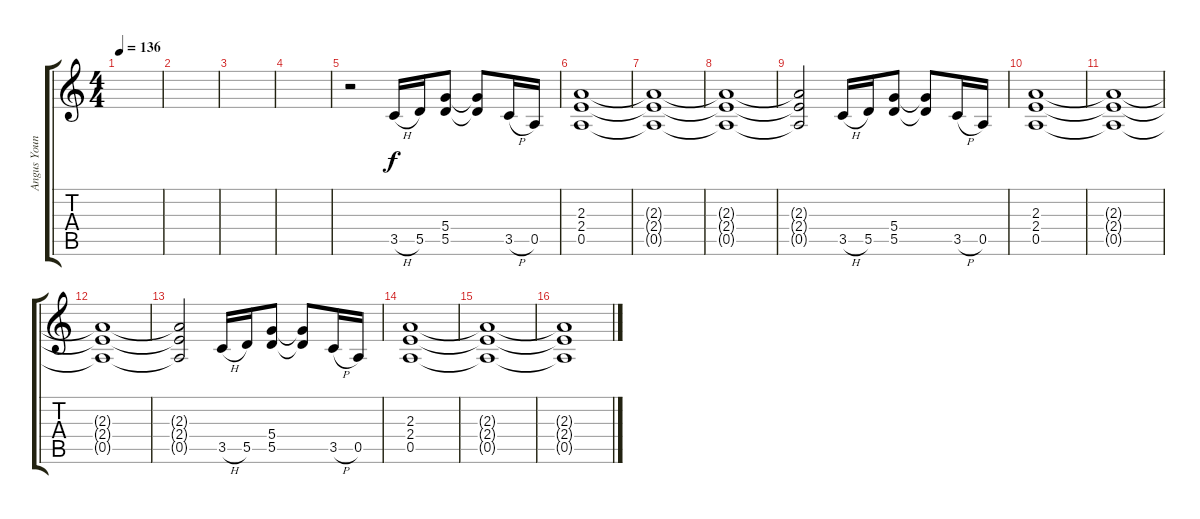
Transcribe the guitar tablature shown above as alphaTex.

\track ("Angus Young" "Angus Youn") {instrument distortionguitar}
\staff {score tabs}
\tuning (E4 B3 G3 D3 A2 E2) {hide}
\ts (4 4)
\tempo 136
\clef g2
\ks c
|
|
|
|
r.2 3.5{h}.16 5.5.16 (5.4 5.5).8 (5.4{t} 5.5{t}).8 3.5{h}.16 0.5.16 |
(2.3 2.4 0.5).1 |
(2.3{t} 2.4{t} 0.5{t}).1 |
(2.3{t} 2.4{t} 0.5{t}).1 |
(2.3{t} 2.4{t} 0.5{t}).2 3.5{h}.16 5.5.16 (5.4 5.5).8 (5.4{t} 5.5{t}).8 3.5{h}.16 0.5.16 |
(2.3 2.4 0.5).1 |
(2.3{t} 2.4{t} 0.5{t}).1 |
(2.3{t} 2.4{t} 0.5{t}).1 |
(2.3{t} 2.4{t} 0.5{t}).2 3.5{h}.16 5.5.16 (5.4 5.5).8 (5.4{t} 5.5{t}).8 3.5{h}.16 0.5.16 |
(2.3 2.4 0.5).1 |
(2.3{t} 2.4{t} 0.5{t}).1 |
(2.3{t} 2.4{t} 0.5{t}).1
